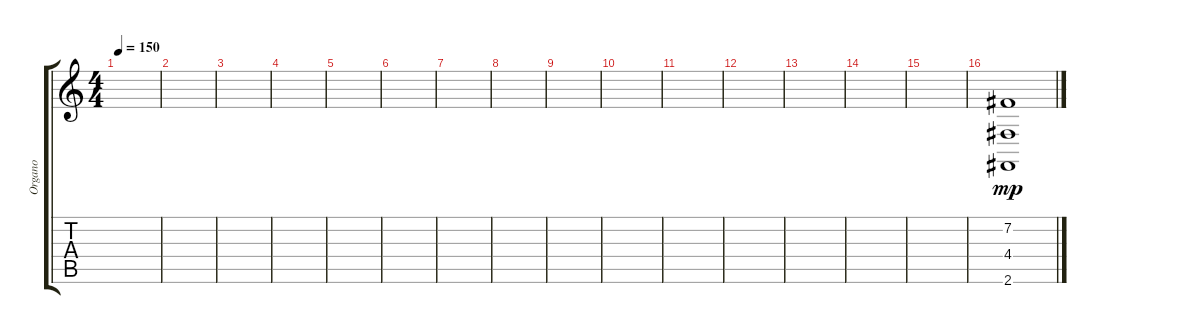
\track ("Organo" "Organo") {instrument pad3polysynth}
\staff {score tabs}
\tuning (E4 B3 G3 D3 A2 E2) {hide}
\ts (4 4)
\tempo 150
\clef g2
\ks c
|
|
|
|
|
|
|
|
|
|
|
|
|
|
|
(7.2 4.4 2.6).1{dy mp}
